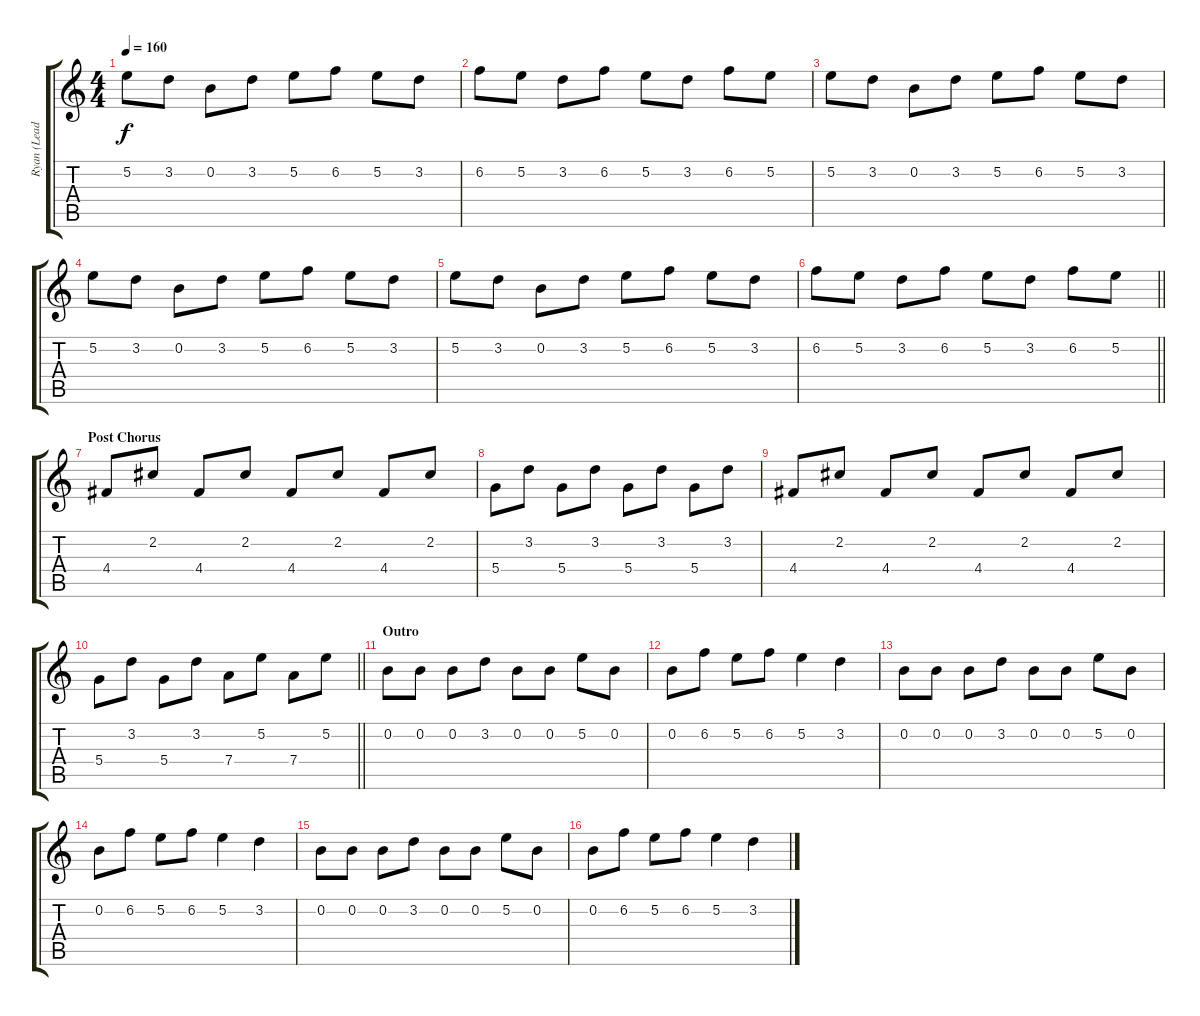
\track ("Ryan (Lead Guitar)" "Ryan (Lead") {instrument distortionguitar}
\staff {score tabs}
\tuning (E4 B3 G3 D3 A2 E2) {hide}
\ts (4 4)
\tempo 160
\clef g2
\ks c
5.2.8{dy f} 3.2.8 0.2.8 3.2.8 5.2.8 6.2.8 5.2.8 3.2.8 |
6.2.8 5.2.8 3.2.8 6.2.8 5.2.8 3.2.8 6.2.8 5.2.8 |
5.2.8 3.2.8 0.2.8 3.2.8 5.2.8 6.2.8 5.2.8 3.2.8 |
5.2.8 3.2.8 0.2.8 3.2.8 5.2.8 6.2.8 5.2.8 3.2.8 |
5.2.8 3.2.8 0.2.8 3.2.8 5.2.8 6.2.8 5.2.8 3.2.8 |
\barLineRight lightlight
6.2.8 5.2.8 3.2.8 6.2.8 5.2.8 3.2.8 6.2.8 5.2.8 |
\section ("" "Post Chorus")
4.4.8 2.2.8 4.4.8 2.2.8 4.4.8 2.2.8 4.4.8 2.2.8 |
5.4.8 3.2.8 5.4.8 3.2.8 5.4.8 3.2.8 5.4.8 3.2.8 |
4.4.8 2.2.8 4.4.8 2.2.8 4.4.8 2.2.8 4.4.8 2.2.8 |
\barLineRight lightlight
5.4.8 3.2.8 5.4.8 3.2.8 7.4.8 5.2.8 7.4.8 5.2.8 |
\section ("" "Outro")
0.2.8 0.2.8 0.2.8 3.2.8 0.2.8 0.2.8 5.2.8 0.2.8 |
0.2.8 6.2.8 5.2.8 6.2.8 5.2.4 3.2.4 |
0.2.8 0.2.8 0.2.8 3.2.8 0.2.8 0.2.8 5.2.8 0.2.8 |
0.2.8 6.2.8 5.2.8 6.2.8 5.2.4 3.2.4 |
0.2.8 0.2.8 0.2.8 3.2.8 0.2.8 0.2.8 5.2.8 0.2.8 |
0.2.8 6.2.8 5.2.8 6.2.8 5.2.4 3.2.4
